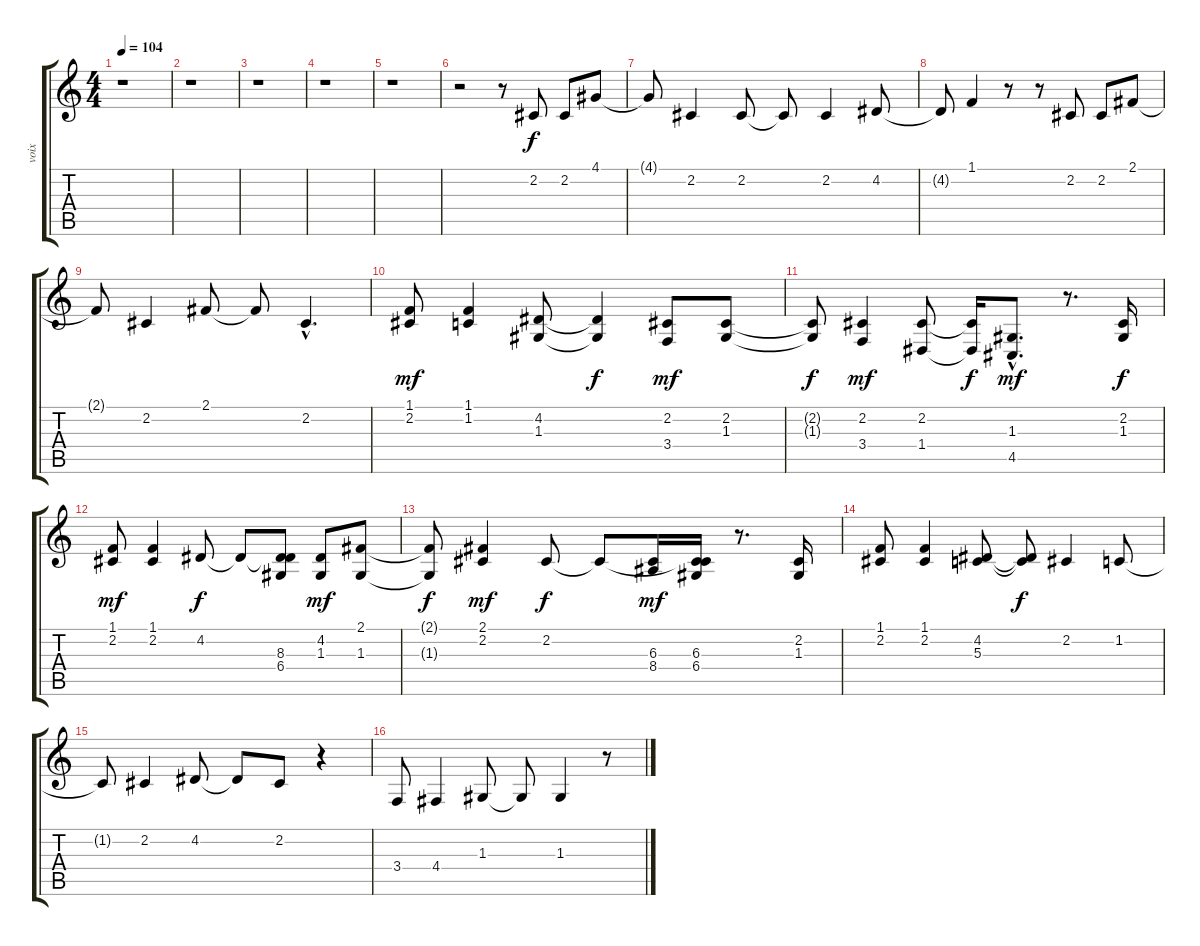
\track ("voix" "voix") {instrument tangoaccordion}
\staff {score tabs}
\tuning (E4 B3 G3 D3 A2 E2) {hide}
\ts (4 4)
\tempo 104
\clef g2
\ks c
r.1{dy f} |
r.1 |
r.1 |
r.1 |
r.1 |
r.2 r.8 2.2.8 2.2.8 4.1.8 |
4.1{t}.8 2.2.4 2.2.8 2.2{t}.8 2.2.4 4.2.8 |
4.2{t}.8 1.1.4 r.8 r.8 2.2.8 2.2.8 2.1.8 |
2.1{t}.8 2.2.4 2.1.8 2.1{t}.8 2.2{hac}.4{d} |
(1.1 2.2).8{dy mf} (1.1 1.2).4 (4.2 1.3).8 (4.2{t} 1.3{t}).4{dy f} (2.2 3.4).8{dy mf} (2.2 1.3).8 |
(2.2{t} 1.3{t}).8{dy f} (2.2 3.4).4{dy mf} (2.2 1.4).8 (2.2{t} 1.4{t}).16{dy f} (1.3{hac} 4.5{hac}).8{d dy mf} r.8{d} (2.2 1.3).16{dy f} |
(1.1 2.2).8{dy mf} (1.1 2.2).4 4.2.8{dy f} 4.2{t}.8 (4.2{t} 8.3 6.4).8 (4.2 1.3).8{dy mf} (2.1 1.3).8 |
(2.1{t} 1.3{t}).8{dy f} (2.1 2.2).4{dy mf} 2.2.8{dy f} 2.2{t}.8 (6.3 8.4).16{dy mf} (2.2{t} 6.3 6.4).16 r.8{d} (2.2 1.3).16 |
(1.1 2.2).8 (1.1 2.2).4 (4.2 5.3).8 (4.2{t} 5.3{t}).8{dy f} 2.2.4 1.2.8 |
1.2{t}.8 2.2.4 4.2.8 4.2{t}.8 2.2.8 r.4 |
3.4.8 4.4.4 1.3.8 1.3{t}.8 1.3.4 r.8
